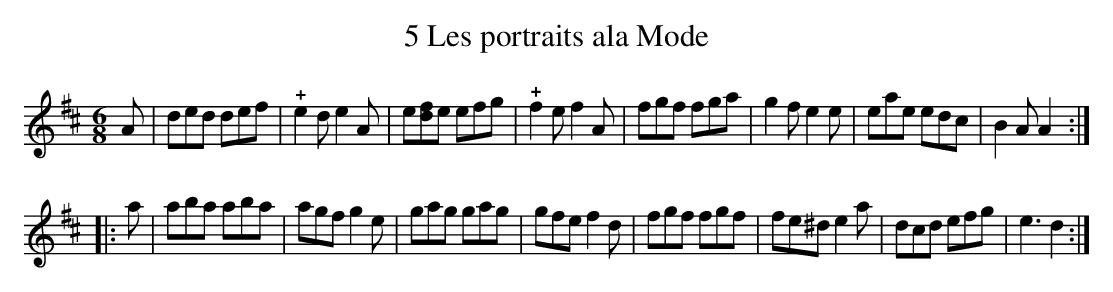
X:1
T: 5 Les portraits ala Mode
M: 6/8
L: 1/8
K: D
A |\
ded def | !+!e2d e2A | e[fd]e efg | !+!f2e f2A |\
fgf fga | g2f e2e | eae edc | B2A A2 :|
|: a |\
aba aba | agf g2e | gag gag | gfe f2d |\
fgf fgf | fe^d e2a | dcd efg | e3 d2 :|
